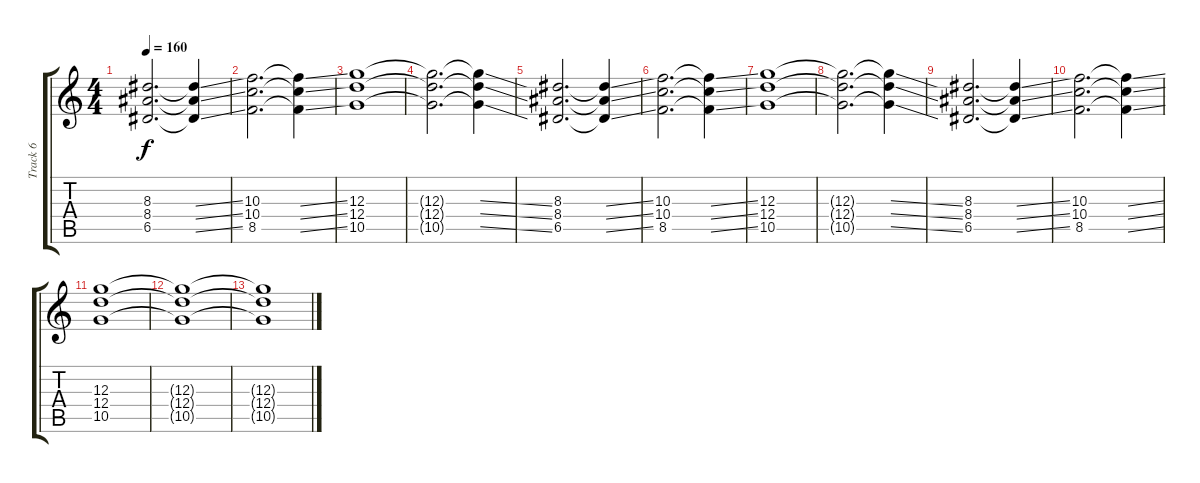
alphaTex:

\track ("Track 6" "Track 6") {instrument distortionguitar}
\staff {score tabs}
\tuning (E4 B3 G3 D3 A2 D2) {hide}
\ts (4 4)
\tempo 160
\clef g2
\ks c
(8.3 8.4 6.5).2{d dy f} (8.3{ss t} 8.4{ss t} 6.5{ss t}).4 |
(10.3 10.4 8.5).2{d} (10.3{ss t} 10.4{ss t} 8.5{ss t}).4 |
(12.3 12.4 10.5).1 |
(12.3{t} 12.4{t} 10.5{t}).2{d} (12.3{ss t} 12.4{ss t} 10.5{ss t}).4 |
(8.3 8.4 6.5).2{d} (8.3{ss t} 8.4{ss t} 6.5{ss t}).4 |
(10.3 10.4 8.5).2{d} (10.3{ss t} 10.4{ss t} 8.5{ss t}).4 |
(12.3 12.4 10.5).1 |
(12.3{t} 12.4{t} 10.5{t}).2{d} (12.3{ss t} 12.4{ss t} 10.5{ss t}).4 |
(8.3 8.4 6.5).2{d} (8.3{ss t} 8.4{ss t} 6.5{ss t}).4 |
(10.3 10.4 8.5).2{d} (10.3{ss t} 10.4{ss t} 8.5{ss t}).4 |
(12.3 12.4 10.5).1 |
(12.3{t} 12.4{t} 10.5{t}).1 |
(12.3{t} 12.4{t} 10.5{t}).1
